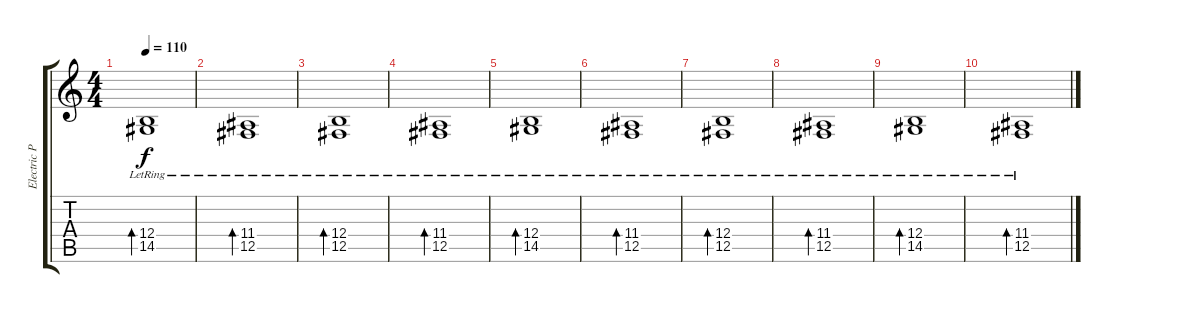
\track ("Electric Piano" "Electric P") {instrument electricgrandpiano}
\staff {score tabs}
\tuning (Db4 Ab3 E3 B2 Gb2 Db2) {hide}
\ts (4 4)
\tempo 110
\clef g2
\ks c
(12.4{lr} 14.5{lr}).1{bd 240 dy f} |
(11.4{lr} 12.5{lr}).1{bd 240} |
(12.4{lr} 12.5{lr}).1{bd 240} |
(11.4{lr} 12.5{lr}).1{bd 240} |
(12.4{lr} 14.5{lr}).1{bd 240} |
(11.4{lr} 12.5{lr}).1{bd 240} |
(12.4{lr} 12.5{lr}).1{bd 240} |
(11.4{lr} 12.5{lr}).1{bd 240} |
(12.4{lr} 14.5{lr}).1{bd 240} |
(11.4{lr} 12.5{lr}).1{bd 240}
